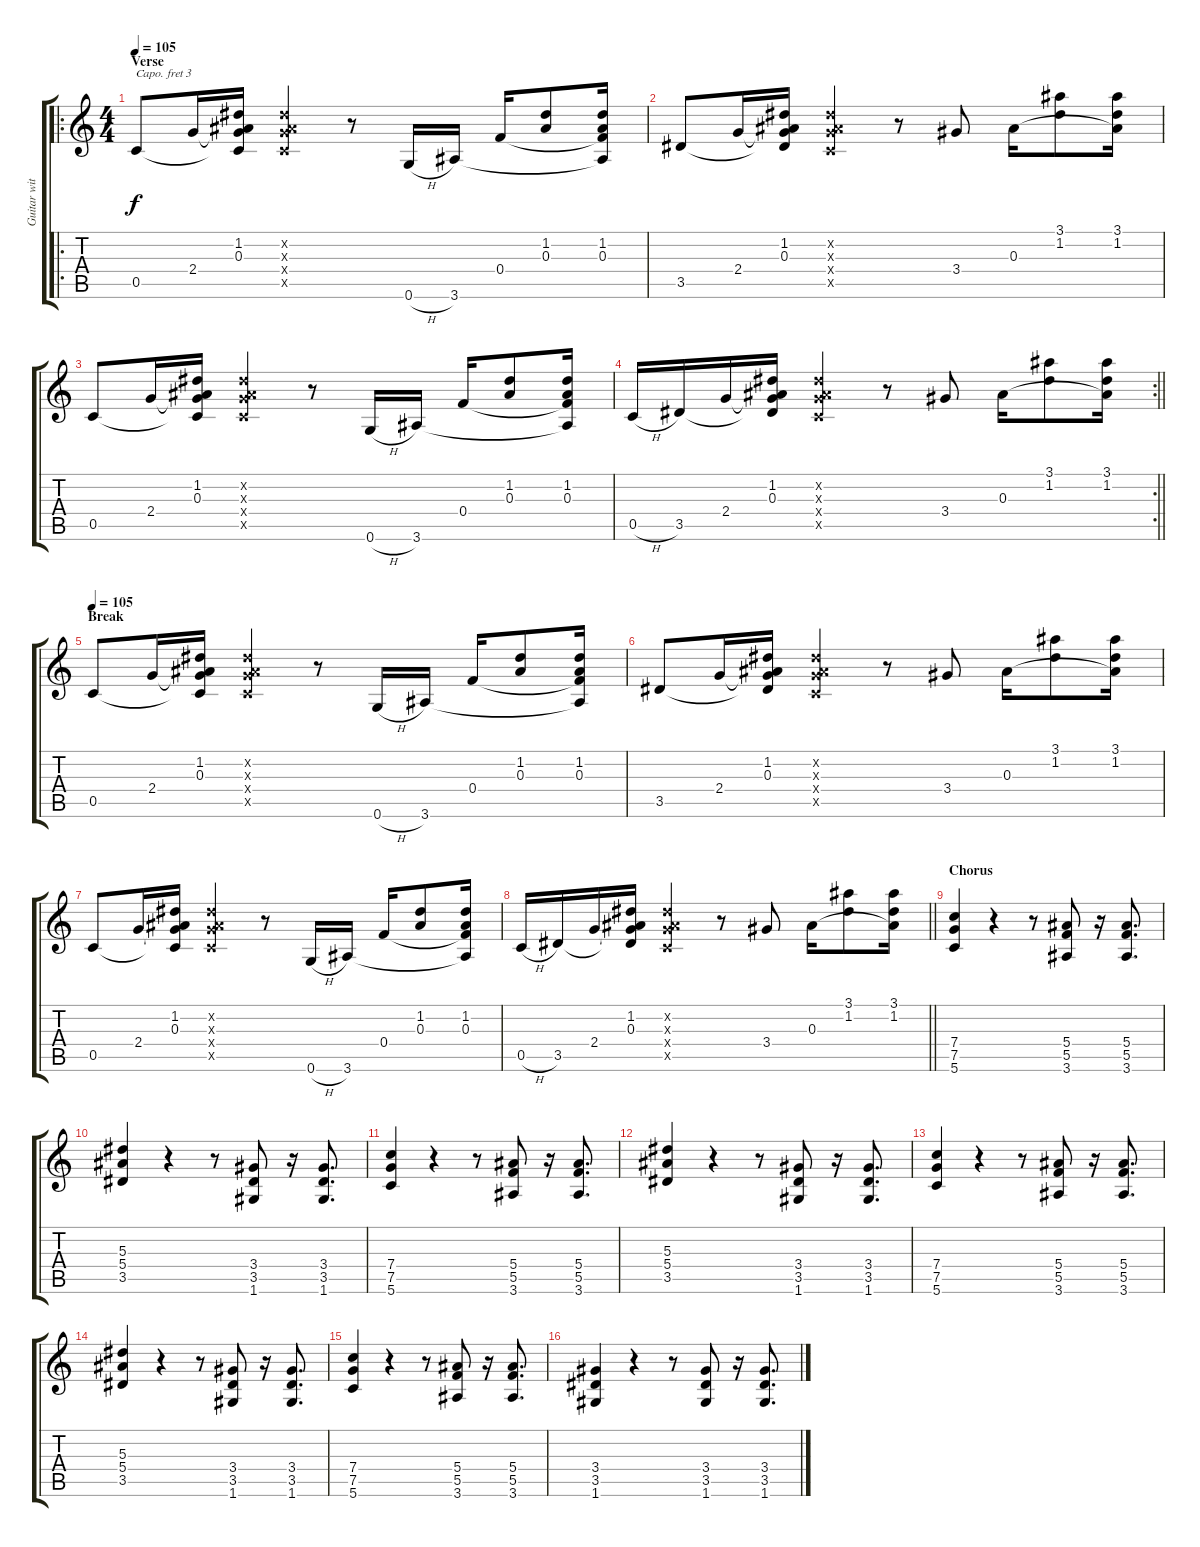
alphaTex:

\track ("Guitar with capo" "Guitar wit") {instrument acousticguitarsteel}
\staff {score tabs}
\capo 3
\tuning (E4 B3 G3 D3 A2 E2) {hide}
\ro
\ts (4 4)
\section ("" "Verse")
\tempo 105
\clef g2
\ks c
0.5.8{dy f} 2.4.16 (1.2 0.3 2.4{t} 0.5{t}).16 (1.2{x} 0.3{x} 2.4{x} 0.5{x}).4 r.8 0.6{h}.16 3.6.16 0.4.16 (1.2 0.3).8 (1.2 0.3 0.4{t} 3.6{t}).16 |
3.5.8 2.4.16 (1.2 0.3 2.4{t} 3.5{t}).16 (1.2{x} 0.3{x} 2.4{x} 0.5{x}).4 r.8 3.4.8 0.3.16 (3.1 1.2).8 (3.1 1.2 0.3{t}).16 |
0.5.8 2.4.16 (1.2 0.3 2.4{t} 0.5{t}).16 (1.2{x} 0.3{x} 2.4{x} 0.5{x}).4 r.8 0.6{h}.16 3.6.16 0.4.16 (1.2 0.3).8 (1.2 0.3 0.4{t} 3.6{t}).16 |
\rc 2
\barLineRight lightlight
0.5{h}.16 3.5.16 2.4.16 (1.2 0.3 2.4{t} 3.5{t}).16 (1.2{x} 0.3{x} 2.4{x} 0.5{x}).4 r.8 3.4.8 0.3.16 (3.1 1.2).8 (3.1 1.2 0.3{t}).16 |
\section ("" "Break")
\tempo 105
0.5.8 2.4.16 (1.2 0.3 2.4{t} 0.5{t}).16 (1.2{x} 0.3{x} 2.4{x} 0.5{x}).4 r.8 0.6{h}.16 3.6.16 0.4.16 (1.2 0.3).8 (1.2 0.3 0.4{t} 3.6{t}).16 |
3.5.8 2.4.16 (1.2 0.3 2.4{t} 3.5{t}).16 (1.2{x} 0.3{x} 2.4{x} 0.5{x}).4 r.8 3.4.8 0.3.16 (3.1 1.2).8 (3.1 1.2 0.3{t}).16 |
0.5.8 2.4.16 (1.2 0.3 2.4{t} 0.5{t}).16 (1.2{x} 0.3{x} 2.4{x} 0.5{x}).4 r.8 0.6{h}.16 3.6.16 0.4.16 (1.2 0.3).8 (1.2 0.3 0.4{t} 3.6{t}).16 |
\barLineRight lightlight
0.5{h}.16 3.5.16 2.4.16 (1.2 0.3 2.4{t} 3.5{t}).16 (1.2{x} 0.3{x} 2.4{x} 0.5{x}).4 r.8 3.4.8 0.3.16 (3.1 1.2).8 (3.1 1.2 0.3{t}).16 |
\section ("" "Chorus")
(7.4 7.5 5.6).4 r.4 r.8 (5.4 5.5 3.6).8 r.16 (5.4 5.5 3.6).8{d} |
(5.3 5.4 3.5).4 r.4 r.8 (3.4 3.5 1.6).8 r.16 (3.4 3.5 1.6).8{d} |
(7.4 7.5 5.6).4 r.4 r.8 (5.4 5.5 3.6).8 r.16 (5.4 5.5 3.6).8{d} |
(5.3 5.4 3.5).4 r.4 r.8 (3.4 3.5 1.6).8 r.16 (3.4 3.5 1.6).8{d} |
(7.4 7.5 5.6).4 r.4 r.8 (5.4 5.5 3.6).8 r.16 (5.4 5.5 3.6).8{d} |
(5.3 5.4 3.5).4 r.4 r.8 (3.4 3.5 1.6).8 r.16 (3.4 3.5 1.6).8{d} |
(7.4 7.5 5.6).4 r.4 r.8 (5.4 5.5 3.6).8 r.16 (5.4 5.5 3.6).8{d} |
(3.4 3.5 1.6).4 r.4 r.8 (3.4 3.5 1.6).8 r.16 (3.4 3.5 1.6).8{d}
